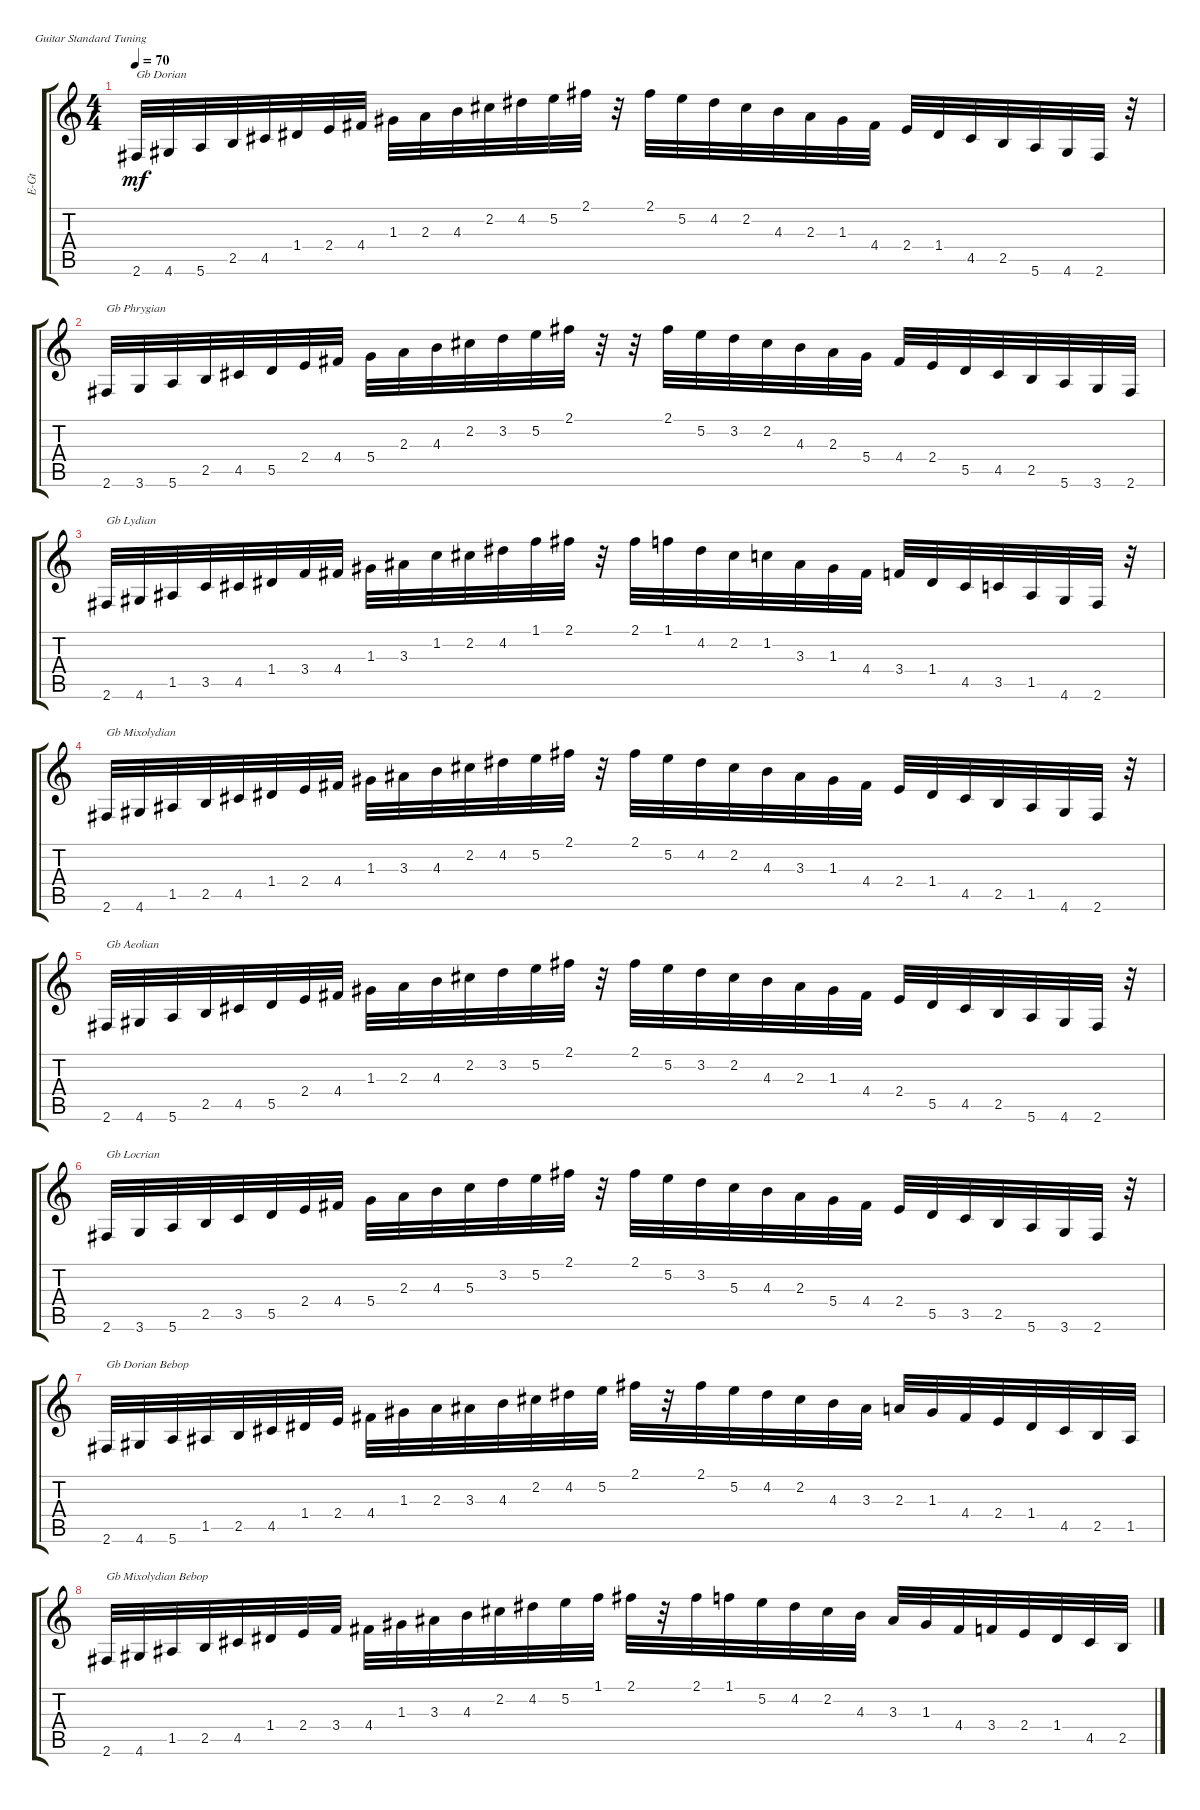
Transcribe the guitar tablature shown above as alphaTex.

\defaultSystemsLayout 4
\bracketExtendMode groupsimilarinstruments
\otherSystemsTrackNameOrientation horizontal
\track ("Electric Guitar" "E-Gt") {instrument overdrivenguitar}
\staff {score tabs}
\tuning (E4 B3 G3 D3 A2 E2)
\ts (4 4)
\tempo 70
\clef g2
\ks c
2.6{acc #}.32{txt "Gb Dorian" dy mf beam Up} 4.6{acc #}.32{beam Up} 5.6.32{beam Up} 2.5.32{beam Up} 4.5{acc #}.32{beam Up} 1.4{acc #}.32{beam Up} 2.4.32{beam Up} 4.4{acc #}.32{beam Up} 1.3{acc #}.32{beam Down} 2.3.32{beam Down} 4.3.32{beam Down} 2.2{acc #}.32{beam Down} 4.2{acc #}.32{beam Down} 5.2.32{beam Down} 2.1{acc #}.32{beam Down} r.32{beam Down} 2.1{acc #}.32{beam Down} 5.2.32{beam Down} 4.2{acc #}.32{beam Down} 2.2{acc #}.32{beam Down} 4.3.32{beam Down} 2.3.32{beam Down} 1.3{acc #}.32{beam Down} 4.4{acc #}.32{beam Down} 2.4.32{beam Up} 1.4{acc #}.32{beam Up} 4.5{acc #}.32{beam Up} 2.5.32{beam Up} 5.6.32{beam Up} 4.6{acc #}.32{beam Up} 2.6{acc #}.32{beam Up} r.32{beam Down} |
2.6{acc #}.32{txt "Gb Phrygian" beam Up} 3.6.32{beam Up} 5.6.32{beam Up} 2.5.32{beam Up} 4.5{acc #}.32{beam Up} 5.5.32{beam Up} 2.4.32{beam Up} 4.4{acc #}.32{beam Up} 5.4.32{beam Down} 2.3.32{beam Down} 4.3.32{beam Down} 2.2{acc #}.32{beam Down} 3.2.32{beam Down} 5.2.32{beam Down} 2.1{acc #}.32{beam Down} r.32{beam Down} r.32{beam Down} 2.1{acc #}.32{beam Down} 5.2.32{beam Down} 3.2.32{beam Down} 2.2{acc #}.32{beam Down} 4.3.32{beam Down} 2.3.32{beam Down} 5.4.32{beam Down} 4.4{acc #}.32{beam Up} 2.4.32{beam Up} 5.5.32{beam Up} 4.5{acc #}.32{beam Up} 2.5.32{beam Up} 5.6.32{beam Up} 3.6.32{beam Up} 2.6{acc #}.32{beam Up} |
2.6{acc #}.32{txt "Gb Lydian" beam Up} 4.6{acc #}.32{beam Up} 1.5{acc #}.32{beam Up} 3.5.32{beam Up} 4.5{acc #}.32{beam Up} 1.4{acc #}.32{beam Up} 3.4.32{beam Up} 4.4{acc #}.32{beam Up} 1.3{acc #}.32{beam Down} 3.3{acc #}.32{beam Down} 1.2.32{beam Down} 2.2{acc #}.32{beam Down} 4.2{acc #}.32{beam Down} 1.1.32{beam Down} 2.1{acc #}.32{beam Down} r.32{beam Down} 2.1{acc #}.32{beam Down} 1.1.32{beam Down} 4.2{acc #}.32{beam Down} 2.2{acc #}.32{beam Down} 1.2.32{beam Down} 3.3{acc #}.32{beam Down} 1.3{acc #}.32{beam Down} 4.4{acc #}.32{beam Down} 3.4.32{beam Up} 1.4{acc #}.32{beam Up} 4.5{acc #}.32{beam Up} 3.5.32{beam Up} 1.5{acc #}.32{beam Up} 4.6{acc #}.32{beam Up} 2.6{acc #}.32{beam Up} r.32{beam Down} |
2.6{acc #}.32{txt "Gb Mixolydian" beam Up} 4.6{acc #}.32{beam Up} 1.5{acc #}.32{beam Up} 2.5.32{beam Up} 4.5{acc #}.32{beam Up} 1.4{acc #}.32{beam Up} 2.4.32{beam Up} 4.4{acc #}.32{beam Up} 1.3{acc #}.32{beam Down} 3.3{acc #}.32{beam Down} 4.3.32{beam Down} 2.2{acc #}.32{beam Down} 4.2{acc #}.32{beam Down} 5.2.32{beam Down} 2.1{acc #}.32{beam Down} r.32{beam Down} 2.1{acc #}.32{beam Down} 5.2.32{beam Down} 4.2{acc #}.32{beam Down} 2.2{acc #}.32{beam Down} 4.3.32{beam Down} 3.3{acc #}.32{beam Down} 1.3{acc #}.32{beam Down} 4.4{acc #}.32{beam Down} 2.4.32{beam Up} 1.4{acc #}.32{beam Up} 4.5{acc #}.32{beam Up} 2.5.32{beam Up} 1.5{acc #}.32{beam Up} 4.6{acc #}.32{beam Up} 2.6{acc #}.32{beam Up} r.32{beam Down} |
2.6{acc #}.32{txt "Gb Aeolian" beam Up} 4.6{acc #}.32{beam Up} 5.6.32{beam Up} 2.5.32{beam Up} 4.5{acc #}.32{beam Up} 5.5.32{beam Up} 2.4.32{beam Up} 4.4{acc #}.32{beam Up} 1.3{acc #}.32{beam Down} 2.3.32{beam Down} 4.3.32{beam Down} 2.2{acc #}.32{beam Down} 3.2.32{beam Down} 5.2.32{beam Down} 2.1{acc #}.32{beam Down} r.32{beam Down} 2.1{acc #}.32{beam Down} 5.2.32{beam Down} 3.2.32{beam Down} 2.2{acc #}.32{beam Down} 4.3.32{beam Down} 2.3.32{beam Down} 1.3{acc #}.32{beam Down} 4.4{acc #}.32{beam Down} 2.4.32{beam Up} 5.5.32{beam Up} 4.5{acc #}.32{beam Up} 2.5.32{beam Up} 5.6.32{beam Up} 4.6{acc #}.32{beam Up} 2.6{acc #}.32{beam Up} r.32{beam Down} |
2.6{acc #}.32{txt "Gb Locrian" beam Up} 3.6.32{beam Up} 5.6.32{beam Up} 2.5.32{beam Up} 3.5.32{beam Up} 5.5.32{beam Up} 2.4.32{beam Up} 4.4{acc #}.32{beam Up} 5.4.32{beam Down} 2.3.32{beam Down} 4.3.32{beam Down} 5.3.32{beam Down} 3.2.32{beam Down} 5.2.32{beam Down} 2.1{acc #}.32{beam Down} r.32{beam Down} 2.1{acc #}.32{beam Down} 5.2.32{beam Down} 3.2.32{beam Down} 5.3.32{beam Down} 4.3.32{beam Down} 2.3.32{beam Down} 5.4.32{beam Down} 4.4{acc #}.32{beam Down} 2.4.32{beam Up} 5.5.32{beam Up} 3.5.32{beam Up} 2.5.32{beam Up} 5.6.32{beam Up} 3.6.32{beam Up} 2.6{acc #}.32{beam Up} r.32{beam Down} |
2.6{acc #}.32{txt "Gb Dorian Bebop" beam Up} 4.6{acc #}.32{beam Up} 5.6.32{beam Up} 1.5{acc #}.32{beam Up} 2.5.32{beam Up} 4.5{acc #}.32{beam Up} 1.4{acc #}.32{beam Up} 2.4.32{beam Up} 4.4{acc #}.32{beam Down} 1.3{acc #}.32{beam Down} 2.3.32{beam Down} 3.3{acc #}.32{beam Down} 4.3.32{beam Down} 2.2{acc #}.32{beam Down} 4.2{acc #}.32{beam Down} 5.2.32{beam Down} 2.1{acc #}.32{beam Down} r.32{beam Down} 2.1{acc #}.32{beam Down} 5.2.32{beam Down} 4.2{acc #}.32{beam Down} 2.2{acc #}.32{beam Down} 4.3.32{beam Down} 3.3{acc #}.32{beam Down} 2.3.32{beam Up} 1.3{acc #}.32{beam Up} 4.4{acc #}.32{beam Up} 2.4.32{beam Up} 1.4{acc #}.32{beam Up} 4.5{acc #}.32{beam Up} 2.5.32{beam Up} 1.5{acc #}.32{beam Up} |
2.6{acc #}.32{txt "Gb Mixolydian Bebop" beam Up} 4.6{acc #}.32{beam Up} 1.5{acc #}.32{beam Up} 2.5.32{beam Up} 4.5{acc #}.32{beam Up} 1.4{acc #}.32{beam Up} 2.4.32{beam Up} 3.4.32{beam Up} 4.4{acc #}.32{beam Down} 1.3{acc #}.32{beam Down} 3.3{acc #}.32{beam Down} 4.3.32{beam Down} 2.2{acc #}.32{beam Down} 4.2{acc #}.32{beam Down} 5.2.32{beam Down} 1.1.32{beam Down} 2.1{acc #}.32{beam Down} r.32{beam Down} 2.1{acc #}.32{beam Down} 1.1.32{beam Down} 5.2.32{beam Down} 4.2{acc #}.32{beam Down} 2.2{acc #}.32{beam Down} 4.3.32{beam Down} 3.3{acc #}.32{beam Up} 1.3{acc #}.32{beam Up} 4.4{acc #}.32{beam Up} 3.4.32{beam Up} 2.4.32{beam Up} 1.4{acc #}.32{beam Up} 4.5{acc #}.32{beam Up} 2.5.32{beam Up}
